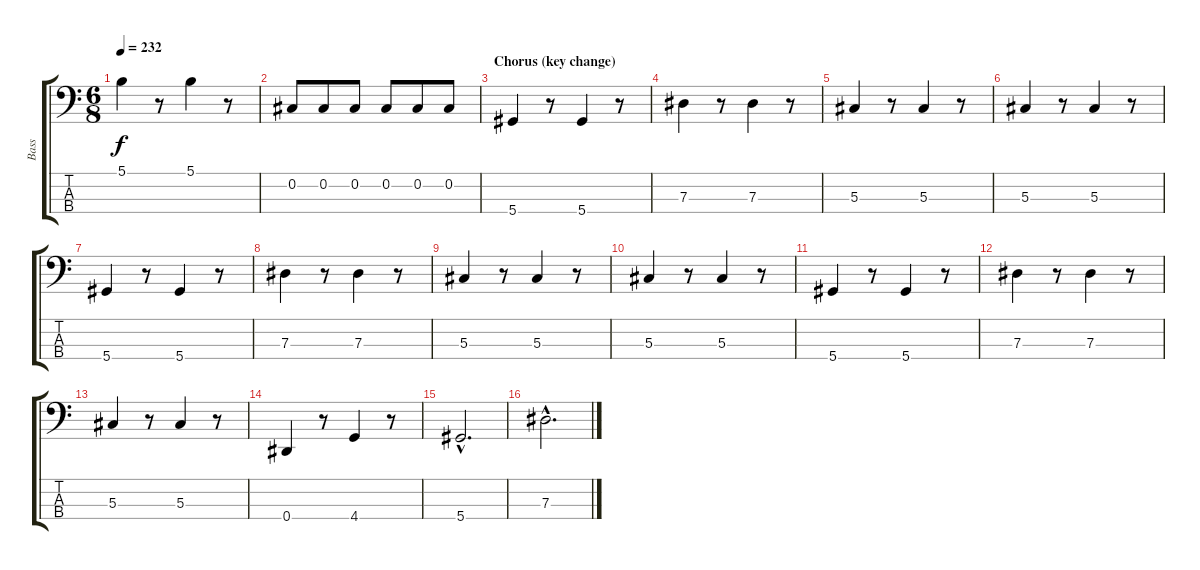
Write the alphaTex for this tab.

\track ("Bass" "Bass") {instrument electricbasspick}
\staff {score tabs}
\tuning (Gb2 Db2 Ab1 Eb1) {hide}
\ts (6 8)
\tempo 232
\clef f4
\ks c
5.1.4{dy f} r.8 5.1.4 r.8 |
0.2.8 0.2.8 0.2.8 0.2.8 0.2.8 0.2.8 |
\section ("" "Chorus (key change)")
5.4.4 r.8 5.4.4 r.8 |
7.3.4 r.8 7.3.4 r.8 |
5.3.4 r.8 5.3.4 r.8 |
5.3.4 r.8 5.3.4 r.8 |
5.4.4 r.8 5.4.4 r.8 |
7.3.4 r.8 7.3.4 r.8 |
5.3.4 r.8 5.3.4 r.8 |
5.3.4 r.8 5.3.4 r.8 |
5.4.4 r.8 5.4.4 r.8 |
7.3.4 r.8 7.3.4 r.8 |
5.3.4 r.8 5.3.4 r.8 |
0.4.4 r.8 4.4.4 r.8 |
5.4{hac}.2{d} |
7.3{hac}.2{d}
